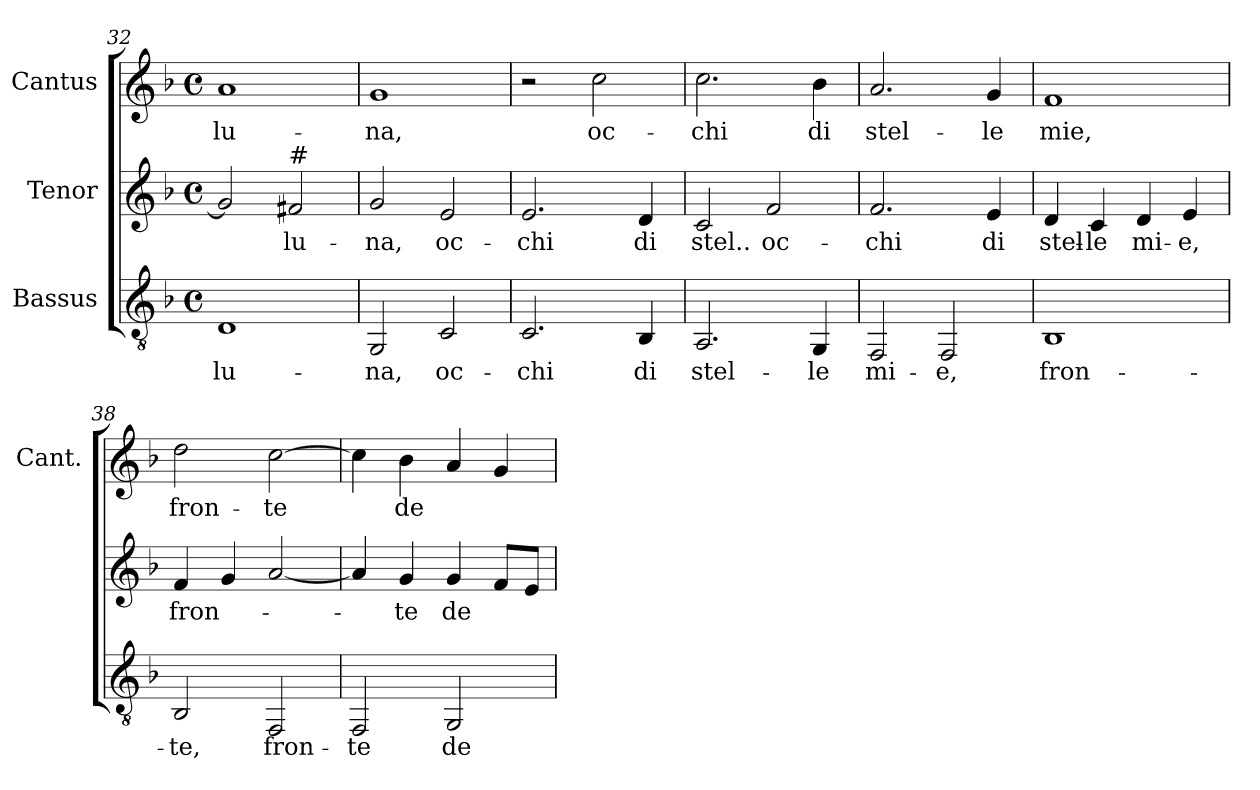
**kern	**text	**kern	**text	**kern	**text
*part3	*part3	*part2	*part2	*part1	*part1
*staff3	*staff3	*staff2	*staff2	*staff1	*staff1
*I"Bassus	*	*I"Tenor	*	*I"Cantus	*
*	*	*	*	*I'Cant.	*
*clefGv2	*	*clefG2	*	*clefG2	*
*k[b-]	*	*k[b-]	*	*k[b-]	*
*F:	*	*F:	*	*F:	*
*M4/4	*	*M4/4	*	*M4/4	*
*met(c)	*	*met(c)	*	*met(c)	*
=32	=32	=32	=32	=32	=32
!	!LO:LY:b:color=#000000	!	!	!	!
!	!	!	!	!	!LO:LY:b:color=#000000
1Di	lu-	2gi/]	.	1ai	lu-
!	!	!LO:TX:a:t=#	!	!	!
!	!	!	!LO:LY:b:color=#000000	!	!
.	.	2f#i/	lu-	.	.
=33	=33	=33	=33	=33	=33
!	!LO:LY:b:color=#000000	!	!	!	!
!	!	!	!LO:LY:b:color=#000000	!	!
!	!	!	!	!	!LO:LY:b:color=#000000
2GGi/	-na,	2gi/	-na,	1gi	-na,
!	!LO:LY:b:color=#000000	!	!	!	!
!	!	!	!LO:LY:b:color=#000000	!	!
2Ci/	oc-	2ei/	oc-	.	.
=34	=34	=34	=34	=34	=34
!	!LO:LY:b:color=#000000	!	!	!	!
!	!	!	!LO:LY:b:color=#000000	!	!
2.Ci/	-chi	2.ei/	-chi	2r	.
!	!	!	!	!	!LO:LY:b:color=#000000
.	.	.	.	2cci\	oc-
!	!LO:LY:b:color=#000000	!	!	!	!
!	!	!	!LO:LY:b:color=#000000	!	!
4BB-i/	di	4di/	di	.	.
=35	=35	=35	=35	=35	=35
!	!LO:LY:b:color=#000000	!	!	!	!
!	!	!	!LO:LY:b:color=#000000	!	!
!	!	!	!	!	!LO:LY:b:color=#000000
2.AAi/	stel-	2ci/	stel..	2.cci\	-chi
!	!	!	!LO:LY:b:color=#000000	!	!
.	.	2fi/	oc-	.	.
!	!LO:LY:b:color=#000000	!	!	!	!
!	!	!	!	!	!LO:LY:b:color=#000000
4GGi/	-le	.	.	4b-i\	di
=36	=36	=36	=36	=36	=36
!	!LO:LY:b:color=#000000	!	!	!	!
!	!	!	!LO:LY:b:color=#000000	!	!
!	!	!	!	!	!LO:LY:b:color=#000000
2FFi/	mi-	2.fi/	-chi	2.ai/	stel-
!	!LO:LY:b:color=#000000	!	!	!	!
2FFi/	-e,	.	.	.	.
!	!	!	!LO:LY:b:color=#000000	!	!
!	!	!	!	!	!LO:LY:b:color=#000000
.	.	4ei/	di	4gi/	-le
!!LO:LB:g=z
=37	=37	=37	=37	=37	=37
!	!LO:LY:b:color=#000000	!	!	!	!
!	!	!	!LO:LY:b:color=#000000	!	!
!	!	!	!	!	!LO:LY:b:color=#000000
1BB-i	fron-	4di/	stel-	1fi	mie,
!	!	!	!LO:LY:b:color=#000000	!	!
.	.	4ci/	-le	.	.
!	!	!	!LO:LY:b:color=#000000	!	!
.	.	4di/	mi-	.	.
!	!	!	!LO:LY:b:color=#000000	!	!
.	.	4ei/	-e,	.	.
=38	=38	=38	=38	=38	=38
!	!LO:LY:b:color=#000000	!	!	!	!
!	!	!	!LO:LY:b:color=#000000	!	!
!	!	!	!	!	!LO:LY:b:color=#000000
2BB-i/	-te,	4fi/	fron-	2ddi\	fron-
.	.	4gi/	.	.	.
!	!LO:LY:b:color=#000000	!	!	!	!
!	!	!	!	!	!LO:LY:b:color=#000000
2FFi/	fron-	[<2ai/	.	[>2cci\	-te
=39	=39	=39	=39	=39	=39
!	!LO:LY:b:color=#000000	!	!	!	!
2FFi/	-te	4ai/]	.	4cci\]	.
!	!	!	!LO:LY:b:color=#000000	!	!
!	!	!	!	!	!LO:LY:b:color=#000000
.	.	4gi/	-te	4b-i\	de
!	!LO:LY:b:color=#000000	!	!	!	!
!	!	!	!LO:LY:b:color=#000000	!	!
2GGi/	de	4gi/	de	4ai/	.
.	.	8fi/L	.	4gi/	.
.	.	8ei/J	.	.	.
=	=	=	=	=	=
*-	*-	*-	*-	*-	*-
